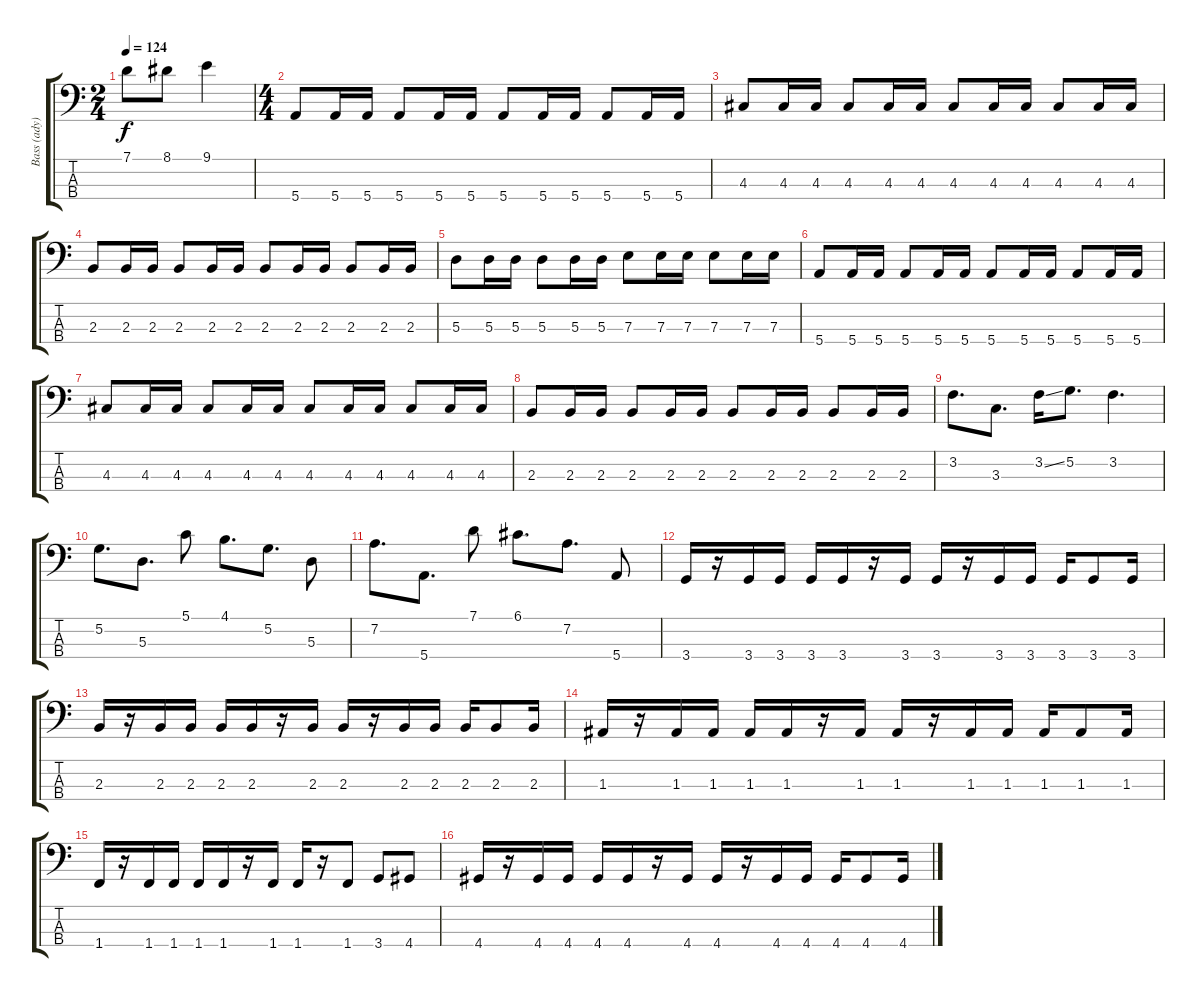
\track ("Bass (ady)" "Bass (ady)") {instrument electricbassfinger}
\staff {score tabs}
\tuning (G2 D2 A1 E1) {hide}
\ts (2 4)
\tempo 124
\clef f4
\ks c
7.1{t}.8{dy f} 8.1.8 9.1.4 |
\ts (4 4)
5.4.8 5.4.16 5.4.16 5.4.8 5.4.16 5.4.16 5.4.8 5.4.16 5.4.16 5.4.8 5.4.16 5.4.16 |
4.3.8 4.3.16 4.3.16 4.3.8 4.3.16 4.3.16 4.3.8 4.3.16 4.3.16 4.3.8 4.3.16 4.3.16 |
2.3.8 2.3.16 2.3.16 2.3.8 2.3.16 2.3.16 2.3.8 2.3.16 2.3.16 2.3.8 2.3.16 2.3.16 |
5.3.8 5.3.16 5.3.16 5.3.8 5.3.16 5.3.16 7.3.8 7.3.16 7.3.16 7.3.8 7.3.16 7.3.16 |
5.4.8 5.4.16 5.4.16 5.4.8 5.4.16 5.4.16 5.4.8 5.4.16 5.4.16 5.4.8 5.4.16 5.4.16 |
4.3.8 4.3.16 4.3.16 4.3.8 4.3.16 4.3.16 4.3.8 4.3.16 4.3.16 4.3.8 4.3.16 4.3.16 |
2.3.8 2.3.16 2.3.16 2.3.8 2.3.16 2.3.16 2.3.8 2.3.16 2.3.16 2.3.8 2.3.16 2.3.16 |
3.2.8{d} 3.3.8{d} 3.2{ss}.16 5.2.8{d} 3.2.4{d} |
5.2.8{d} 5.3.8{d} 5.1.8 4.1.8{d} 5.2.8{d} 5.3.8 |
7.2.8{d} 5.4.8{d} 7.1.8 6.1.8{d} 7.2.8{d} 5.4.8 |
3.4.16 r.16 3.4.16 3.4.16 3.4.16 3.4.16 r.16 3.4.16 3.4.16 r.16 3.4.16 3.4.16 3.4.16 3.4.8 3.4.16 |
2.3.16 r.16 2.3.16 2.3.16 2.3.16 2.3.16 r.16 2.3.16 2.3.16 r.16 2.3.16 2.3.16 2.3.16 2.3.8 2.3.16 |
1.3.16 r.16 1.3.16 1.3.16 1.3.16 1.3.16 r.16 1.3.16 1.3.16 r.16 1.3.16 1.3.16 1.3.16 1.3.8 1.3.16 |
1.4.16 r.16 1.4.16 1.4.16 1.4.16 1.4.16 r.16 1.4.16 1.4.16 r.16 1.4.8 3.4.8 4.4.8 |
4.4.16 r.16 4.4.16 4.4.16 4.4.16 4.4.16 r.16 4.4.16 4.4.16 r.16 4.4.16 4.4.16 4.4.16 4.4.8 4.4.16
